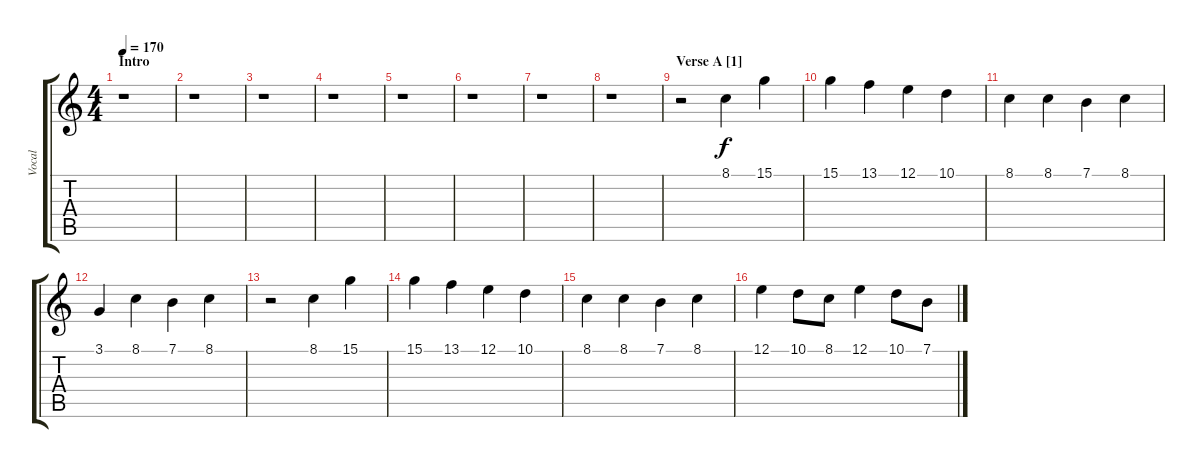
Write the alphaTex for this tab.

\track ("Vocal" "Vocal") {instrument trumpet}
\staff {score tabs}
\tuning (E4 B3 G3 D3 A2 E2) {hide}
\ts (4 4)
\section ("" "Intro")
\tempo 170
\clef g2
\ks c
r.1{dy f instrument trumpet} |
r.1 |
r.1 |
r.1 |
r.1 |
r.1 |
r.1 |
r.1 |
\section ("" "Verse A [1]")
r.2 8.1.4 15.1.4 |
15.1.4 13.1.4 12.1.4 10.1.4 |
8.1.4 8.1.4 7.1.4 8.1.4 |
3.1.4 8.1.4 7.1.4 8.1.4 |
r.2 8.1.4 15.1.4 |
15.1.4 13.1.4 12.1.4 10.1.4 |
8.1.4 8.1.4 7.1.4 8.1.4 |
12.1.4 10.1.8 8.1.8 12.1.4 10.1.8 7.1.8
